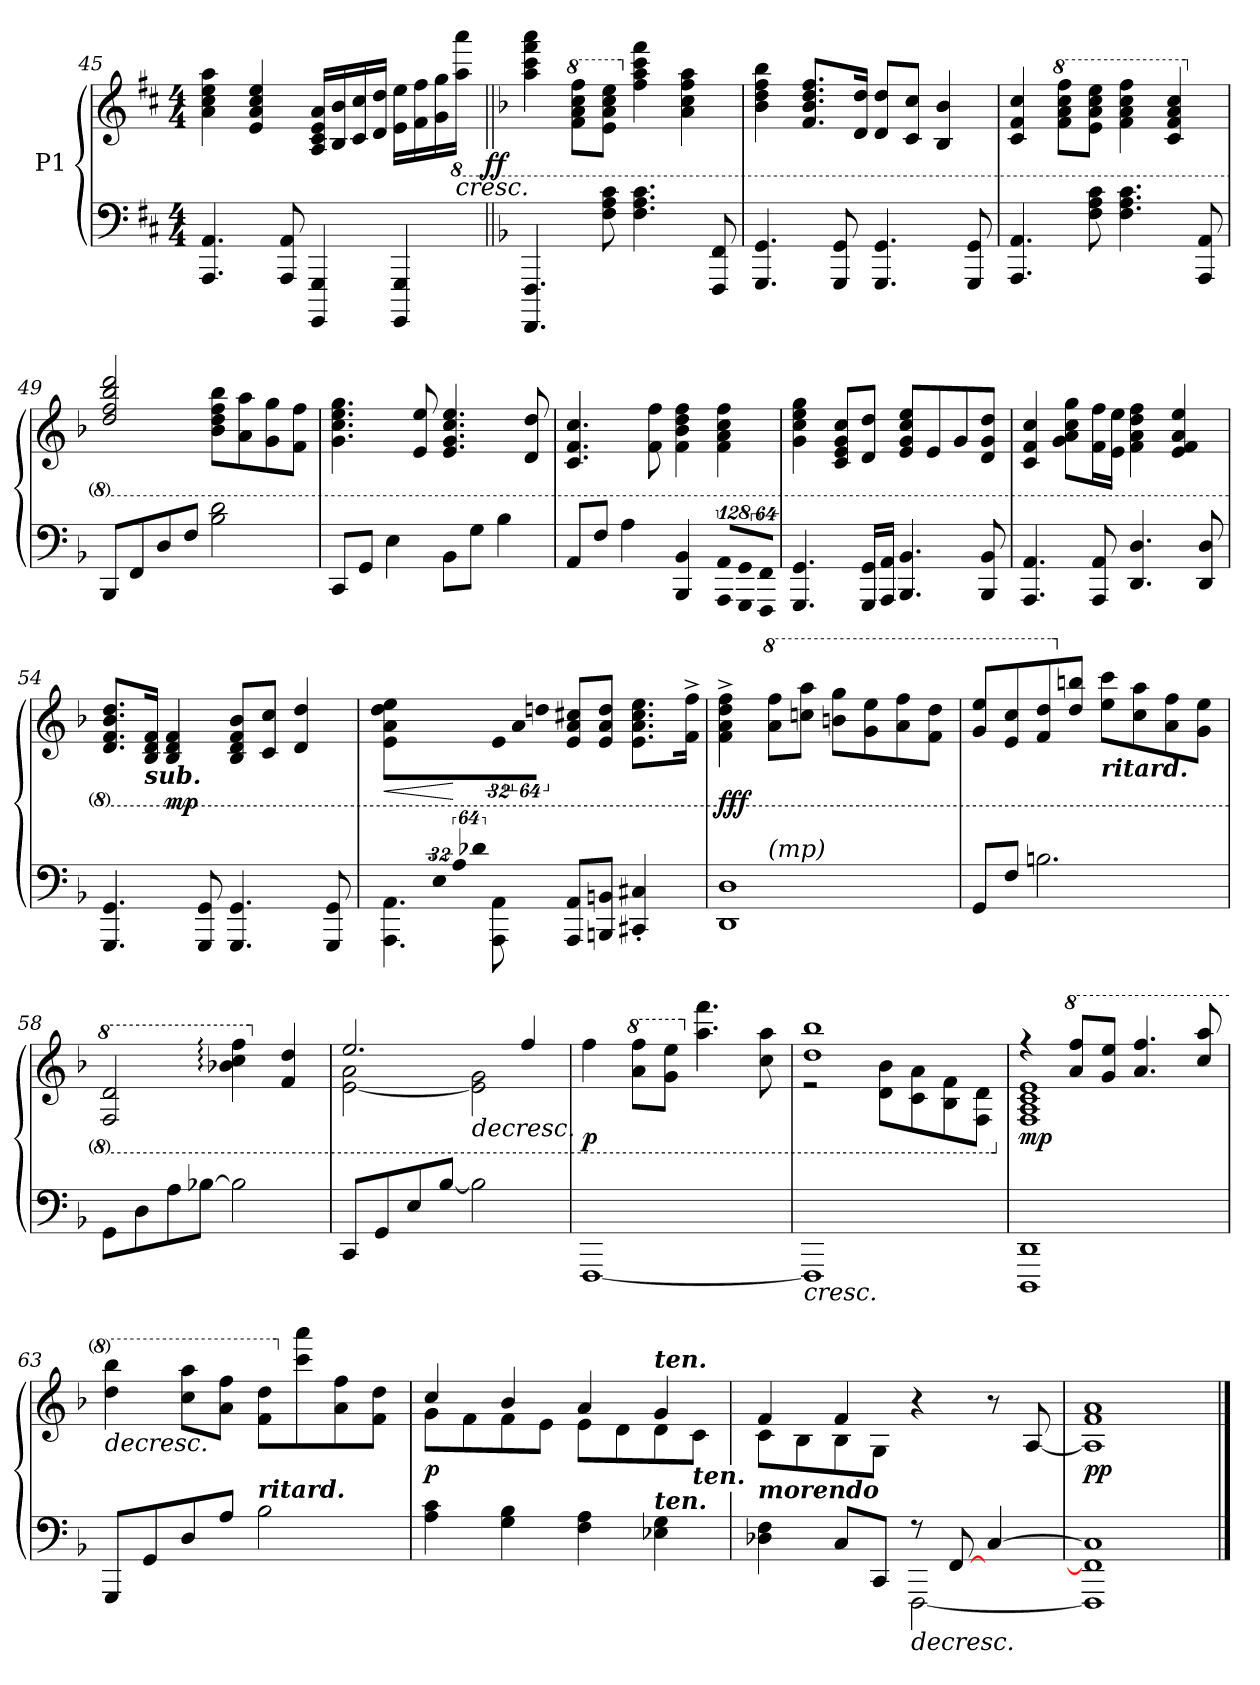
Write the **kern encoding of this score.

**kern	**kern	**dynam
*part1	*part1	*part1
*staff2	*staff1	*staff1/2
*I"P1	*	*
*clefF4	*clefG2	*
*k[f#c#]	*k[f#c#]	*
*D:	*D:	*
*M4/4	*M4/4	*
=45	=45	=45
*^	*	*
4.AAAi/ 4.AAi	2ryy	4ai\ 4cc#i 4eei 4aai	.
.	.	4ei/ 4ai 4cc#i 4eei	.
8AAAi/ 8AAi	.	.	[
*X8ba	*	*	*
4GGGGi/ 4GGGi	4ryy	16Ai/ 16c#i 16ei 16aiLL	.
.	.	16Bi/ 16bi	.
.	.	16c#i/ 16cc#i	.
.	.	16di/ 16ddiJJ	.
4GGGGi/ 4GGGi	8ryy	16ei\ 16eeiLL	.
.	.	16f#i\ 16ff#i	.
.	16ryy	16gi\ 16ggi	.
*	*	*8ba	*
!	!	!	!LO:HP:b
.	32ryy	16ai\ 16aaiJJ	<
.	64ryy	.	.
.	128...ryy	.	.
.	1024ryy	.	ff
*v	*v	*	*
=46||	=46||	=46||
*k[b-]	*k[b-]	*
*F:	*F:	*
4.FFFFi/ 4.FFFi	4ai\ 4cci 4ffi 4aai	.
*	*8va	*
.	8ffi\ 8aai 8ccci 8fffiL	.
8Fi\ 8Ai 8ci	8eei\ 8aai 8ccci 8eeeiJ	.
*	*X8va	*
4.Fi\ 4.Ai 4.ci	4ffi\ 4aai 4ccci 4fffi	.
.	4ai\ 4cci 4ffi 4aai	.
8FFFi/ 8FFi	.	.
!!LO:LB:g=z
=47	=47	=47
4.GGGi/ 4.GGi	4b-i\ 4ddi 4ffi 4bb-i	.
.	8.fi/ 8.b-i 8.ddi 8.ffiL	.
8GGGi/ 8GGi	.	.
.	16di/ 16ddiJk	.
4.GGGi/ 4.GGi	8di/ 8ddiL	.
.	8ci/ 8cciJ	.
.	4B-i/ 4b-i	.
8GGGi/ 8GGi	.	.
=48	=48	=48
4.AAAi/ 4.AAi	4ci/ 4fi 4cci	.
*	*8va	*
.	8ffi\ 8aai 8ccci 8fffiL	.
8Fi\ 8Ai 8ci	8eei\ 8aai 8ccci 8eeeiJ	.
4.Fi\ 4.Ai 4.ci	4ffi\ 4aai 4ccci 4fffi	.
.	4cci/ 4ffi 4aai 4ccci	.
8AAAi/ 8AAi	.	.
=49	=49	=49
*	*X8va	*
8BBB-i/L	2ddi/ 2ffi 2bb-i 2dddi	.
8FFi/	.	.
8Di/	.	.
8Fi/J	.	.
2B-i\ 2di	8b-i\ 8ddi 8ffi 8bb-iL	.
.	8ai\ 8aai	.
.	8gi\ 8ggi	.
.	8fi\ 8ffiJ	.
!!LO:PB:g=z
=50	=50	=50
8CCi/L	4.gi\ 4.cci 4.eei 4.ggi	.
8GGi/J	.	.
4Ei\	.	.
.	8ei/ 8eei	.
8BB-i\L	4.ei/ 4.gi 4.cci 4.eei	.
8Gi\J	.	.
4B-i\	.	.
.	8di/ 8ddi	.
=51	=51	=51
8AAi/L	4.ci/ 4.fi 4.cci	.
8Fi/J	.	.
4Ai\	.	.
.	8fi\ 8ffi	.
4BBB-i/ 4BB-i	4fi\ 4b-i 4ddi 4ffi	.
!LO:N:vis=8	!	!
1024%85AAAi/ 1024%85AAiL	4fi\ 4ai 4cci 4ffi	.
!LO:N:vis=8	!	!
1024%85GGGi/ 1024%85GGi	.	.
!LO:N:vis=8	!	!
512%43FFFi/ 512%43FFiJ	.	.
=52	=52	=52
4.GGGi/ 4.GGi	4gi\ 4cci 4eei 4ggi	.
.	8ci/ 8ei 8gi 8cciL	.
16GGGi/ 16GGiLL	8di/ 8ddiJ	.
16AAAi/ 16AAiJJ	.	.
4.BBB-i/ 4.BB-i	8ei/ 8gi 8cci 8eeiL	.
.	8ei/	.
.	8gi/	.
8BBB-i/ 8BB-i	8di/ 8gi 8ddiJ	.
!!LO:LB:g=z
=53	=53	=53
4.AAAi/ 4.AAi	4ci/ 4fi 4cci	.
.	8gi\ 8ai 8cci 8ggiL	.
8AAAi/ 8AAi	16fi\ 16ffiL	.
.	16ei\ 16eeiJJ	.
4.DDi/ 4.Di	4fi\ 4ai 4ddi 4ffi	.
.	4ei/ 4fi 4ai 4eei	.
8DDi/ 8Di	.	.
=54	=54	=54
4.GGGi/ 4.GGi	8.di/ 8.fi 8.b-i 8.ddiL	.
!	!LO:TX:b:Bi:t=sub.	!
.	16B-i/ 16di 16fiJk	.
.	4B-i/ 4di 4fi	mp
8GGGi/ 8GGi	.	.
4.GGGi/ 4.GGi	8B-i/ 8di 8fi 8b-iL	.
.	8ci/ 8cciJ	.
.	4di/ 4ddi	.
8GGGi/ 8GGi	.	.
=55	=55	=55
*^	*	*
!	!	!	!LO:HP:b
4ryy	4.AAAi\ 4.AAi	4ei/ 4ai 4ddi 4eei	<
!LO:N:vis=16	!	!	!
512%21Ei/LL	.	8ryy	.
!LO:N:vis=16	!	!	!
1024%43Ai/	.	.	[
!LO:N:vis=16	!	!	!
1024%43d-Xi/	.	.	.
!	!	!LO:N:vis=16	!
2ryy	8AAAi\ 8AAi	512%21ei\	.
!	!	!LO:N:vis=16	!
.	.	1024%43ai\	.
!	!	!LO:N:vis=16	!
.	.	1024%43ddni\JJ	.
.	8AAAi/ 8AAiL	8ei/ 8ai 8cc#XiL	.
.	8BBBni/ 8BBniJ	8ei/ 8ai 8ddiJ	.
.	4CC#Xi/' 4C#Xi'	8.ei\ 8.ai 8.cc#i 8.eeiL	.
8ryy	.	.	.
.	.	16fi\^ 16ffi^Jk	.
!!LO:LB:g=z
=56	=56	=56	=56
1DDi 1Di	4ryy	4fi\^ 4ai^ 4ddi^ 4ffi^	fff
*	*	*8va	*
!	!LO:TX:a:i:t=(тр)	!	!
.	2.ryy	8aai\ 8fffiL	.
.	.	8cccni\ 8aaaiJ	.
.	.	8bbni\ 8gggiL	.
.	.	8ggi\ 8eeei	.
.	.	8aai\ 8fffi	.
.	.	8ffi\ 8dddiJ	.
*v	*v	*	*
=57	=57	=57
8GGi/L	8ggi/ 8eeeiL	.
8Fi/J	8eei/ 8ccci	.
2.Bni\	8ffi/ 8dddi	.
*	*X8va	*
.	8ddi/ 8bbniJ	.
!	!LO:TX:b:Bi:t=ritard.	!
.	8eei\ 8ccciL	.
.	8cci\ 8aai	.
.	8ai\ 8ffi	.
.	8gi\ 8eeiJ	.
=58	=58	=58
*	*8va	*
8GGi\L	2fi/ 2ddi	.
8Di\	.	.
8Ai\	.	.
[>8B-Xi\J	.	.
2B-i\]	4bb-Xi\: 4ccci: 4fffi:	.
*	*X8va	*
.	4fi/ 4ddi	.
!!LO:LB:g=z
=59	=59	=59
*	*^	*
8CCi/L	2.ee:i/	[<2ei\ 2ai	.
8GGi/	.	.	]
8Ei/	.	.	.
[<8B-i/J	.	.	.
!	!	!	!LO:HP:b
2B-i\]	.	2ei\] 2gi	>
.	4ffi/	.	.
*	*v	*v	*
=60	=60	=60
*8ba	*	*
[<1FFFi	4ffi\	p
*	*8va	*
.	8aai\ 8fffiL	.
.	8ggi\ 8eeeiJ	.
*	*X8va	*
.	4.aai\ 4.fffi	.
.	8cci\ 8aai	.
=61	=61	=61
!	!	!LO:HP:b=2
*	*^	*
1FFFi]	1ddi 1bb-i	2r	<
.	.	8di\ 8b-iL	.
.	.	8ci\ 8ai	.
.	.	8B-i\ 8fi	.
.	.	8Fi\ 8diJ	.
=62	=62	=62	=62
*	*X8ba	*	*
1DDDi 1DDi	4r	1Fi 1Ai 1ci 1ei	mp
*	*8va	*	*
.	8aai/ 8fffiL	.	.
.	8ggi/ 8eeeiJ	.	.
.	4.aai/ 4.fffi	.	.
.	8ccci/ 8aaai	.	.
*	*v	*v	*
.	.	[
!!LO:LB:g=z
=63	=63	=63
!	!	!LO:HP:b
8GGGi/L	4dddi\ 4bbb-i	>
8GGi/	.	.
8Di/	8ccci\ 8aaaiL	.
8Ai/J	8aai\ 8fffiJ	.
!LO:TX:a:Bi:t=ritard.	!	!
2B-i\	8ffi\ 8dddiL	.
*	*X8va	*
.	8ccci\ 8aaai	.
.	8ai\ 8ffi	.
.	8fi\ 8ddiJ	.
=64	=64	=64
*	*^	*
4Ai\ 4ci	4cci/	8gi\L	p
.	.	8fi\	.
4Gi\ 4B-i	4b-i/	8fi\	]
.	.	8ei\J	.
4Fi\ 4Ai	4ai/	8ei\L	.
.	.	8di\	.
!	!LO:TX:a:Bi:t=ten.	!	!
!LO:TX:a:Bi:t=ten.	!	!	!
4E-Xi\ 4Gi	4gi/	8di\	.
!	!	!LO:TX:b:Bi:t=ten.	!
.	.	8ci\J	.
=65	=65	=65	=65
*^	*	*	*
!LO:TX:a:Bi:t=morendo	!	!	!	!
4D-Xi\ 4Fi	2ryy	4fi/	8ci\L	.
.	.	.	8B-i\	.
8Ci/L	.	4fi/	8B-i\	.
8CCi/J	.	.	8Gi\J	.
!	!	!	!	!LO:HP:b=2
8r	[<2FFFi\	4r	2ryy	>
[<8FFi/	.	.	.	.
[>4Ci/	.	8r	.	.
.	.	[>8Ai/	.	.
*	*	*v	*v	*
=66	=66	=66	=66
1FFi] 1Ci]	1FFFi]	1Ai] 1fi 1ai	pp
*v	*v	*	*
.	.	]
==	==	==
*-	*-	*-
